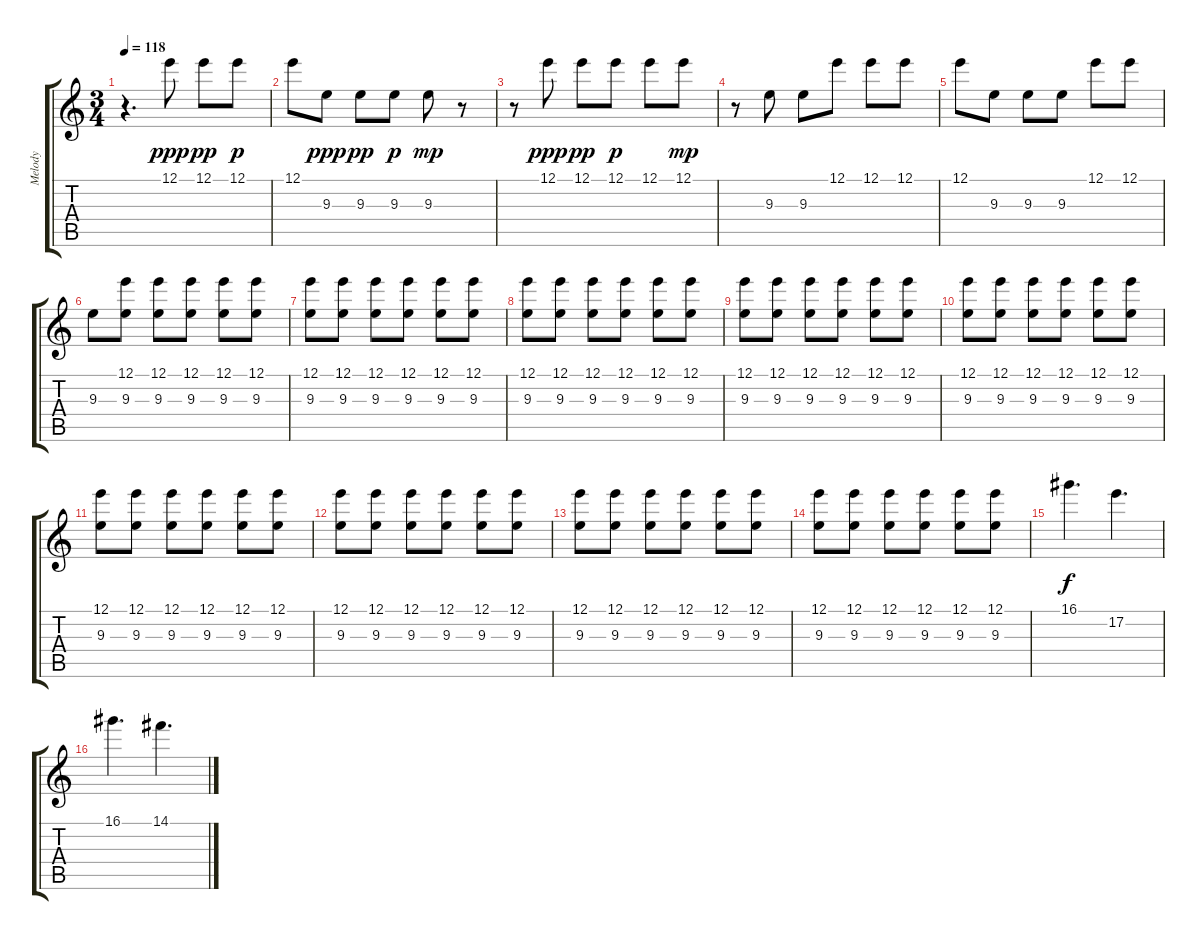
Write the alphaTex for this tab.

\track ("Melody" "Melody") {instrument acousticguitarsteel}
\staff {score tabs}
\tuning (E4 B3 G3 D3 A2 E2) {hide}
\ts (3 4)
\tempo 118
\clef g2
\ks c
r.4{d dy f} 12.1.8{dy ppp} 12.1.8{dy pp} 12.1.8{dy p} |
12.1.8 9.3.8{dy ppp} 9.3.8{dy pp} 9.3.8{dy p} 9.3.8{dy mp} r.8 |
r.8 12.1.8{dy ppp} 12.1.8{dy pp} 12.1.8{dy p} 12.1.8 12.1.8{dy mp} |
r.8 9.3.8 9.3.8 12.1.8 12.1.8 12.1.8 |
12.1.8 9.3.8 9.3.8 9.3.8 12.1.8 12.1.8 |
9.3.8 (12.1 9.3).8 (12.1 9.3).8 (12.1 9.3).8 (12.1 9.3).8 (12.1 9.3).8 |
(12.1 9.3).8 (12.1 9.3).8 (12.1 9.3).8 (12.1 9.3).8 (12.1 9.3).8 (12.1 9.3).8 |
(12.1 9.3).8 (12.1 9.3).8 (12.1 9.3).8 (12.1 9.3).8 (12.1 9.3).8 (12.1 9.3).8 |
(12.1 9.3).8 (12.1 9.3).8 (12.1 9.3).8 (12.1 9.3).8 (12.1 9.3).8 (12.1 9.3).8 |
(12.1 9.3).8 (12.1 9.3).8 (12.1 9.3).8 (12.1 9.3).8 (12.1 9.3).8 (12.1 9.3).8 |
(12.1 9.3).8 (12.1 9.3).8 (12.1 9.3).8 (12.1 9.3).8 (12.1 9.3).8 (12.1 9.3).8 |
(12.1 9.3).8 (12.1 9.3).8 (12.1 9.3).8 (12.1 9.3).8 (12.1 9.3).8 (12.1 9.3).8 |
(12.1 9.3).8 (12.1 9.3).8 (12.1 9.3).8 (12.1 9.3).8 (12.1 9.3).8 (12.1 9.3).8 |
(12.1 9.3).8 (12.1 9.3).8 (12.1 9.3).8 (12.1 9.3).8 (12.1 9.3).8 (12.1 9.3).8 |
16.1.4{d dy f} 17.2.4{d} |
16.1.4{d} 14.1.4{d}
